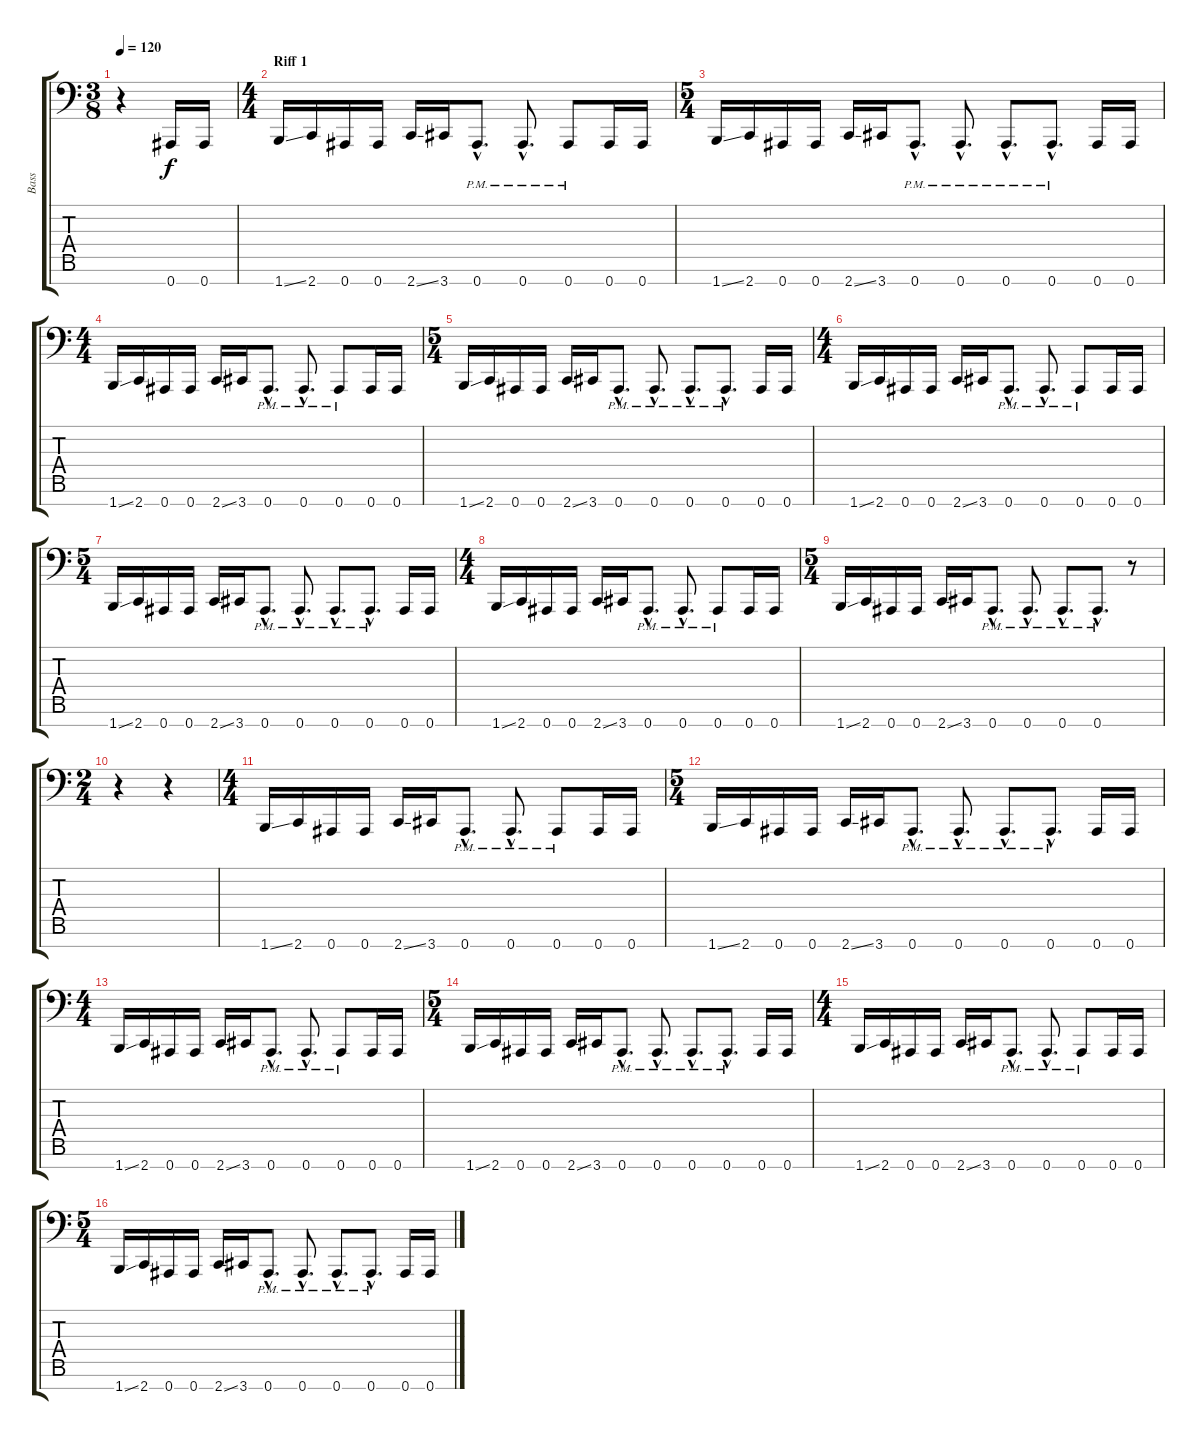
\track ("Bass" "Bass") {instrument electricbassfinger}
\staff {score tabs}
\tuning (Eb3 Bb2 Gb2 Db2 Ab1 Eb1 Bb0) {hide}
\ts (3 8)
\tempo 120
\clef f4
\ks c
r.4{dy f} 0.7.16 0.7.16 |
\ts (4 4)
\section ("" "Riff 1")
1.7{ss}.16 2.7.16 0.7.16 0.7.16 2.7{ss}.16 3.7.16 0.7{hac pm}.8{d} 0.7{hac pm}.8{d} 0.7{pm}.8 0.7.16 0.7.16 |
\ts (5 4)
1.7{ss}.16 2.7.16 0.7.16 0.7.16 2.7{ss}.16 3.7.16 0.7{hac pm}.8{d} 0.7{hac pm}.8{d} 0.7{hac pm}.8{d} 0.7{hac pm}.8{d} 0.7.16 0.7.16 |
\ts (4 4)
1.7{ss}.16 2.7.16 0.7.16 0.7.16 2.7{ss}.16 3.7.16 0.7{hac pm}.8{d} 0.7{hac pm}.8{d} 0.7{pm}.8 0.7.16 0.7.16 |
\ts (5 4)
1.7{ss}.16 2.7.16 0.7.16 0.7.16 2.7{ss}.16 3.7.16 0.7{hac pm}.8{d} 0.7{hac pm}.8{d} 0.7{hac pm}.8{d} 0.7{hac pm}.8{d} 0.7.16 0.7.16 |
\ts (4 4)
1.7{ss}.16 2.7.16 0.7.16 0.7.16 2.7{ss}.16 3.7.16 0.7{hac pm}.8{d} 0.7{hac pm}.8{d} 0.7{pm}.8 0.7.16 0.7.16 |
\ts (5 4)
1.7{ss}.16 2.7.16 0.7.16 0.7.16 2.7{ss}.16 3.7.16 0.7{hac pm}.8{d} 0.7{hac pm}.8{d} 0.7{hac pm}.8{d} 0.7{hac pm}.8{d} 0.7.16 0.7.16 |
\ts (4 4)
1.7{ss}.16 2.7.16 0.7.16 0.7.16 2.7{ss}.16 3.7.16 0.7{hac pm}.8{d} 0.7{hac pm}.8{d} 0.7{pm}.8 0.7.16 0.7.16 |
\ts (5 4)
1.7{ss}.16 2.7.16 0.7.16 0.7.16 2.7{ss}.16 3.7.16 0.7{hac pm}.8{d} 0.7{hac pm}.8{d} 0.7{hac pm}.8{d} 0.7{hac pm}.8{d} r.8 |
\ts (2 4)
r.4 r.4 |
\ts (4 4)
1.7{ss}.16 2.7.16 0.7.16 0.7.16 2.7{ss}.16 3.7.16 0.7{hac pm}.8{d} 0.7{hac pm}.8{d} 0.7{pm}.8 0.7.16 0.7.16 |
\ts (5 4)
1.7{ss}.16 2.7.16 0.7.16 0.7.16 2.7{ss}.16 3.7.16 0.7{hac pm}.8{d} 0.7{hac pm}.8{d} 0.7{hac pm}.8{d} 0.7{hac pm}.8{d} 0.7.16 0.7.16 |
\ts (4 4)
1.7{ss}.16 2.7.16 0.7.16 0.7.16 2.7{ss}.16 3.7.16 0.7{hac pm}.8{d} 0.7{hac pm}.8{d} 0.7{pm}.8 0.7.16 0.7.16 |
\ts (5 4)
1.7{ss}.16 2.7.16 0.7.16 0.7.16 2.7{ss}.16 3.7.16 0.7{hac pm}.8{d} 0.7{hac pm}.8{d} 0.7{hac pm}.8{d} 0.7{hac pm}.8{d} 0.7.16 0.7.16 |
\ts (4 4)
1.7{ss}.16 2.7.16 0.7.16 0.7.16 2.7{ss}.16 3.7.16 0.7{hac pm}.8{d} 0.7{hac pm}.8{d} 0.7{pm}.8 0.7.16 0.7.16 |
\ts (5 4)
1.7{ss}.16 2.7.16 0.7.16 0.7.16 2.7{ss}.16 3.7.16 0.7{hac pm}.8{d} 0.7{hac pm}.8{d} 0.7{hac pm}.8{d} 0.7{hac pm}.8{d} 0.7.16 0.7.16
